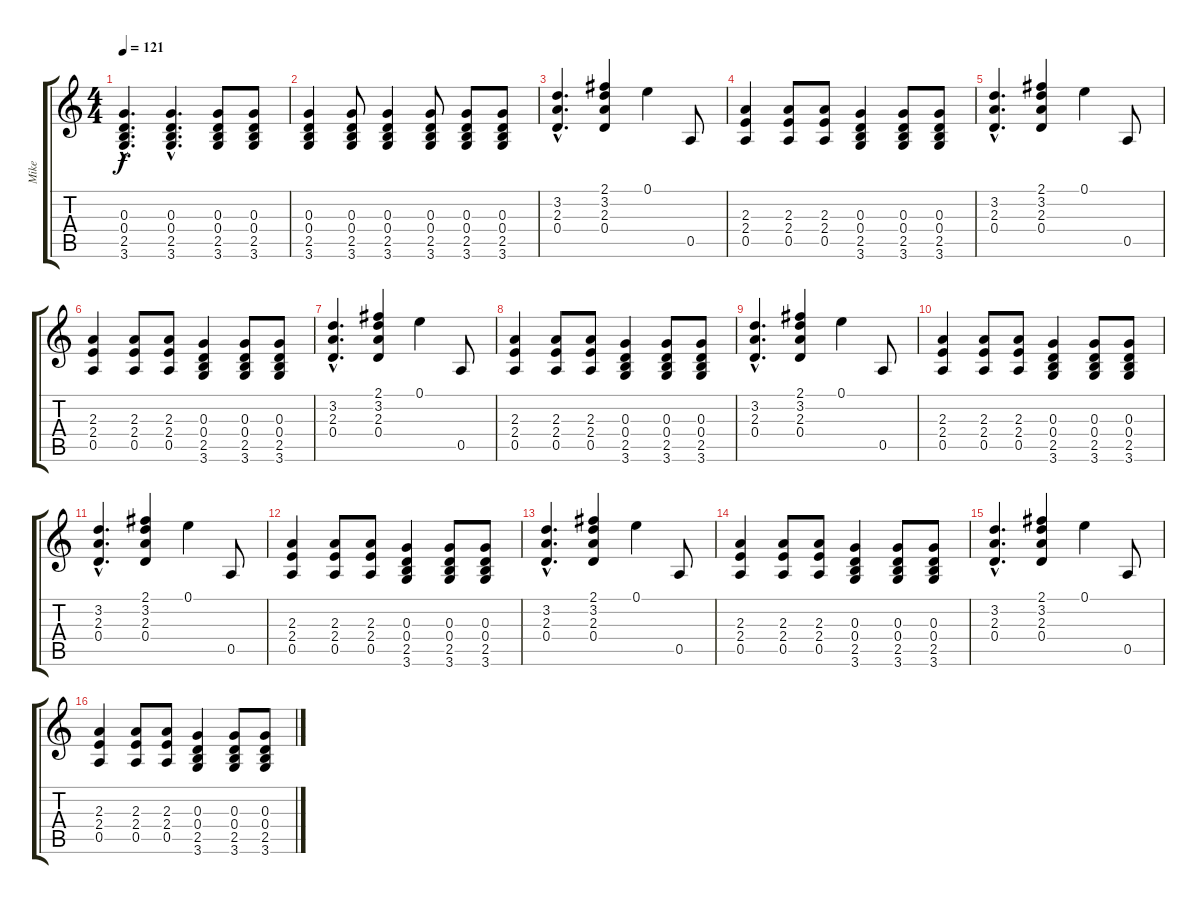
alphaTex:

\track ("Mike" "Mike") {instrument overdrivenguitar}
\staff {score tabs}
\tuning (E4 B3 G3 D3 A2 E2) {hide}
\ts (4 4)
\tempo 121
\clef g2
\ks c
(0.3{hac} 0.4{hac} 2.5{hac} 3.6{hac}).4{d dy f} (0.3{hac} 0.4{hac} 2.5{hac} 3.6{hac}).4{d} (0.3 0.4 2.5 3.6).8 (0.3 0.4 2.5 3.6).8 |
(0.3 0.4 2.5 3.6).4 (0.3 0.4 2.5 3.6).8 (0.3 0.4 2.5 3.6).4 (0.3 0.4 2.5 3.6).8 (0.3 0.4 2.5 3.6).8 (0.3 0.4 2.5 3.6).8 |
(3.2{hac} 2.3{hac} 0.4{hac}).4{d} (2.1 3.2 2.3 0.4).4 0.1.4 0.5.8 |
(2.3 2.4 0.5).4 (2.3 2.4 0.5).8 (2.3 2.4 0.5).8 (0.3 0.4 2.5 3.6).4 (0.3 0.4 2.5 3.6).8 (0.3 0.4 2.5 3.6).8 |
(3.2{hac} 2.3{hac} 0.4{hac}).4{d} (2.1 3.2 2.3 0.4).4 0.1.4 0.5.8 |
(2.3 2.4 0.5).4 (2.3 2.4 0.5).8 (2.3 2.4 0.5).8 (0.3 0.4 2.5 3.6).4 (0.3 0.4 2.5 3.6).8 (0.3 0.4 2.5 3.6).8 |
(3.2{hac} 2.3{hac} 0.4{hac}).4{d} (2.1 3.2 2.3 0.4).4 0.1.4 0.5.8 |
(2.3 2.4 0.5).4 (2.3 2.4 0.5).8 (2.3 2.4 0.5).8 (0.3 0.4 2.5 3.6).4 (0.3 0.4 2.5 3.6).8 (0.3 0.4 2.5 3.6).8 |
(3.2{hac} 2.3{hac} 0.4{hac}).4{d} (2.1 3.2 2.3 0.4).4 0.1.4 0.5.8 |
(2.3 2.4 0.5).4 (2.3 2.4 0.5).8 (2.3 2.4 0.5).8 (0.3 0.4 2.5 3.6).4 (0.3 0.4 2.5 3.6).8 (0.3 0.4 2.5 3.6).8 |
(3.2{hac} 2.3{hac} 0.4{hac}).4{d} (2.1 3.2 2.3 0.4).4 0.1.4 0.5.8 |
(2.3 2.4 0.5).4 (2.3 2.4 0.5).8 (2.3 2.4 0.5).8 (0.3 0.4 2.5 3.6).4 (0.3 0.4 2.5 3.6).8 (0.3 0.4 2.5 3.6).8 |
(3.2{hac} 2.3{hac} 0.4{hac}).4{d} (2.1 3.2 2.3 0.4).4 0.1.4 0.5.8 |
(2.3 2.4 0.5).4 (2.3 2.4 0.5).8 (2.3 2.4 0.5).8 (0.3 0.4 2.5 3.6).4 (0.3 0.4 2.5 3.6).8 (0.3 0.4 2.5 3.6).8 |
(3.2{hac} 2.3{hac} 0.4{hac}).4{d} (2.1 3.2 2.3 0.4).4 0.1.4 0.5.8 |
(2.3 2.4 0.5).4 (2.3 2.4 0.5).8 (2.3 2.4 0.5).8 (0.3 0.4 2.5 3.6).4 (0.3 0.4 2.5 3.6).8 (0.3 0.4 2.5 3.6).8
